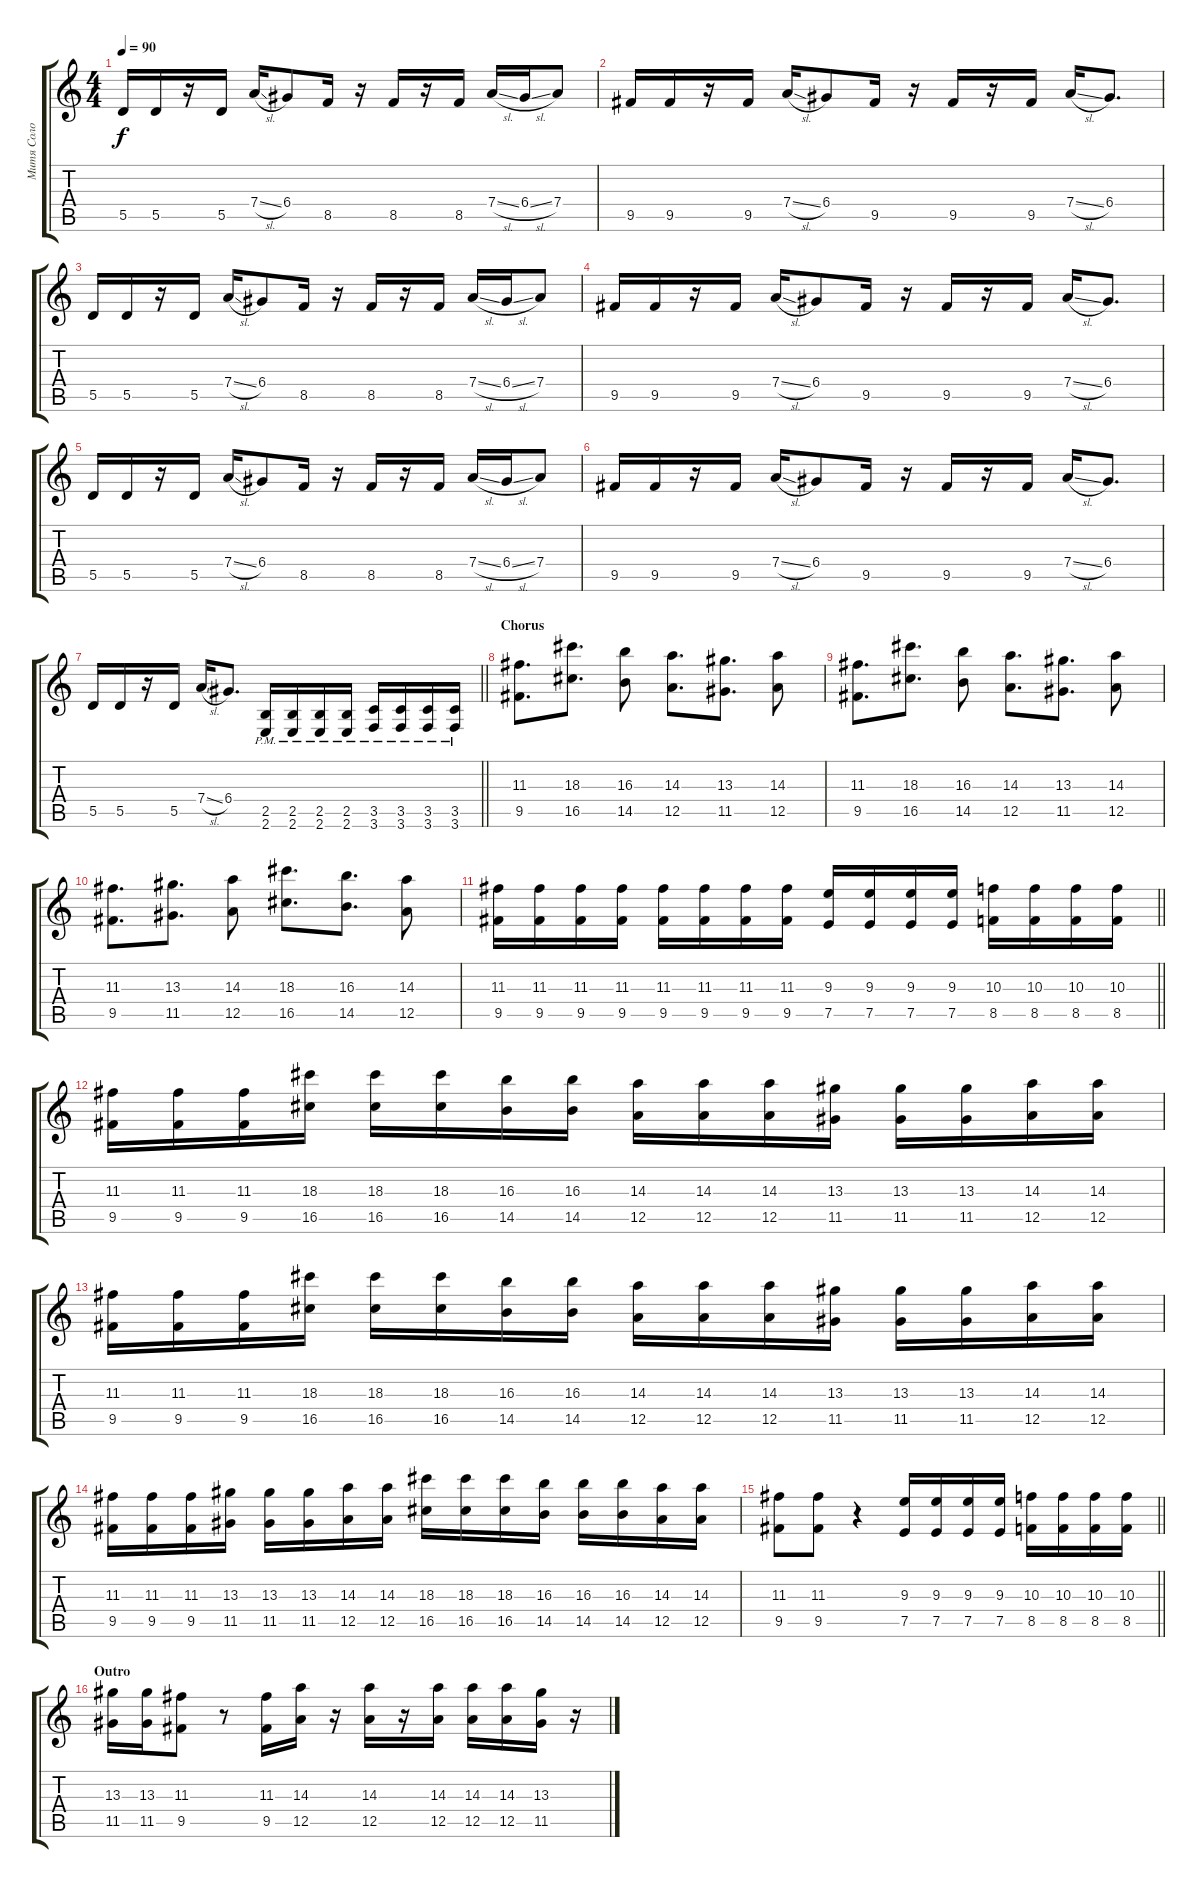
\track ("Митя Соло" "Митя Соло") {instrument distortionguitar}
\staff {score tabs}
\tuning (E4 B3 G3 D3 A2 D2) {hide}
\ts (4 4)
\tempo 90
\clef g2
\ks c
5.5.16{dy f} 5.5.16 r.16 5.5.16 7.4{sl}.16 6.4.8 8.5.16 r.16 8.5.16 r.16 8.5.16 7.4{sl}.16 6.4{sl}.16 7.4.8 |
9.5.16 9.5.16 r.16 9.5.16 7.4{sl}.16 6.4.8 9.5.16 r.16 9.5.16 r.16 9.5.16 7.4{sl}.16 6.4.8{d} |
5.5.16 5.5.16 r.16 5.5.16 7.4{sl}.16 6.4.8 8.5.16 r.16 8.5.16 r.16 8.5.16 7.4{sl}.16 6.4{sl}.16 7.4.8 |
9.5.16 9.5.16 r.16 9.5.16 7.4{sl}.16 6.4.8 9.5.16 r.16 9.5.16 r.16 9.5.16 7.4{sl}.16 6.4.8{d} |
5.5.16 5.5.16 r.16 5.5.16 7.4{sl}.16 6.4.8 8.5.16 r.16 8.5.16 r.16 8.5.16 7.4{sl}.16 6.4{sl}.16 7.4.8 |
9.5.16 9.5.16 r.16 9.5.16 7.4{sl}.16 6.4.8 9.5.16 r.16 9.5.16 r.16 9.5.16 7.4{sl}.16 6.4.8{d} |
\barLineRight lightlight
5.5.16 5.5.16 r.16 5.5.16 7.4{sl}.16 6.4.8{d} (2.5{pm} 2.6{pm}).16 (2.5{pm} 2.6{pm}).16 (2.5{pm} 2.6{pm}).16 (2.5{pm} 2.6{pm}).16 (3.5{pm} 3.6{pm}).16 (3.5{pm} 3.6{pm}).16 (3.5{pm} 3.6{pm}).16 (3.5{pm} 3.6{pm}).16 |
\section ("" "Chorus")
(11.3 9.5).8{d} (18.3 16.5).8{d} (16.3 14.5).8 (14.3 12.5).8{d} (13.3 11.5).8{d} (14.3 12.5).8 |
(11.3 9.5).8{d} (18.3 16.5).8{d} (16.3 14.5).8 (14.3 12.5).8{d} (13.3 11.5).8{d} (14.3 12.5).8 |
(11.3 9.5).8{d} (13.3 11.5).8{d} (14.3 12.5).8 (18.3 16.5).8{d} (16.3 14.5).8{d} (14.3 12.5).8 |
\barLineRight lightlight
(11.3 9.5).16 (11.3 9.5).16 (11.3 9.5).16 (11.3 9.5).16 (11.3 9.5).16 (11.3 9.5).16 (11.3 9.5).16 (11.3 9.5).16 (9.3 7.5).16 (9.3 7.5).16 (9.3 7.5).16 (9.3 7.5).16 (10.3 8.5).16 (10.3 8.5).16 (10.3 8.5).16 (10.3 8.5).16 |
\section ("" "")
(11.3 9.5).16 (11.3 9.5).16 (11.3 9.5).16 (18.3 16.5).16 (18.3 16.5).16 (18.3 16.5).16 (16.3 14.5).16 (16.3 14.5).16 (14.3 12.5).16 (14.3 12.5).16 (14.3 12.5).16 (13.3 11.5).16 (13.3 11.5).16 (13.3 11.5).16 (14.3 12.5).16 (14.3 12.5).16 |
(11.3 9.5).16 (11.3 9.5).16 (11.3 9.5).16 (18.3 16.5).16 (18.3 16.5).16 (18.3 16.5).16 (16.3 14.5).16 (16.3 14.5).16 (14.3 12.5).16 (14.3 12.5).16 (14.3 12.5).16 (13.3 11.5).16 (13.3 11.5).16 (13.3 11.5).16 (14.3 12.5).16 (14.3 12.5).16 |
(11.3 9.5).16 (11.3 9.5).16 (11.3 9.5).16 (13.3 11.5).16 (13.3 11.5).16 (13.3 11.5).16 (14.3 12.5).16 (14.3 12.5).16 (18.3 16.5).16 (18.3 16.5).16 (18.3 16.5).16 (16.3 14.5).16 (16.3 14.5).16 (16.3 14.5).16 (14.3 12.5).16 (14.3 12.5).16 |
\barLineRight lightlight
(11.3 9.5).8 (11.3 9.5).8 r.4 (9.3 7.5).16 (9.3 7.5).16 (9.3 7.5).16 (9.3 7.5).16 (10.3 8.5).16 (10.3 8.5).16 (10.3 8.5).16 (10.3 8.5).16 |
\section ("" "Outro")
(13.3 11.5).16 (13.3 11.5).16 (11.3 9.5).8 r.8 (11.3 9.5).16 (14.3 12.5).16 r.16 (14.3 12.5).16 r.16 (14.3 12.5).16 (14.3 12.5).16 (14.3 12.5).16 (13.3 11.5).16 r.16
